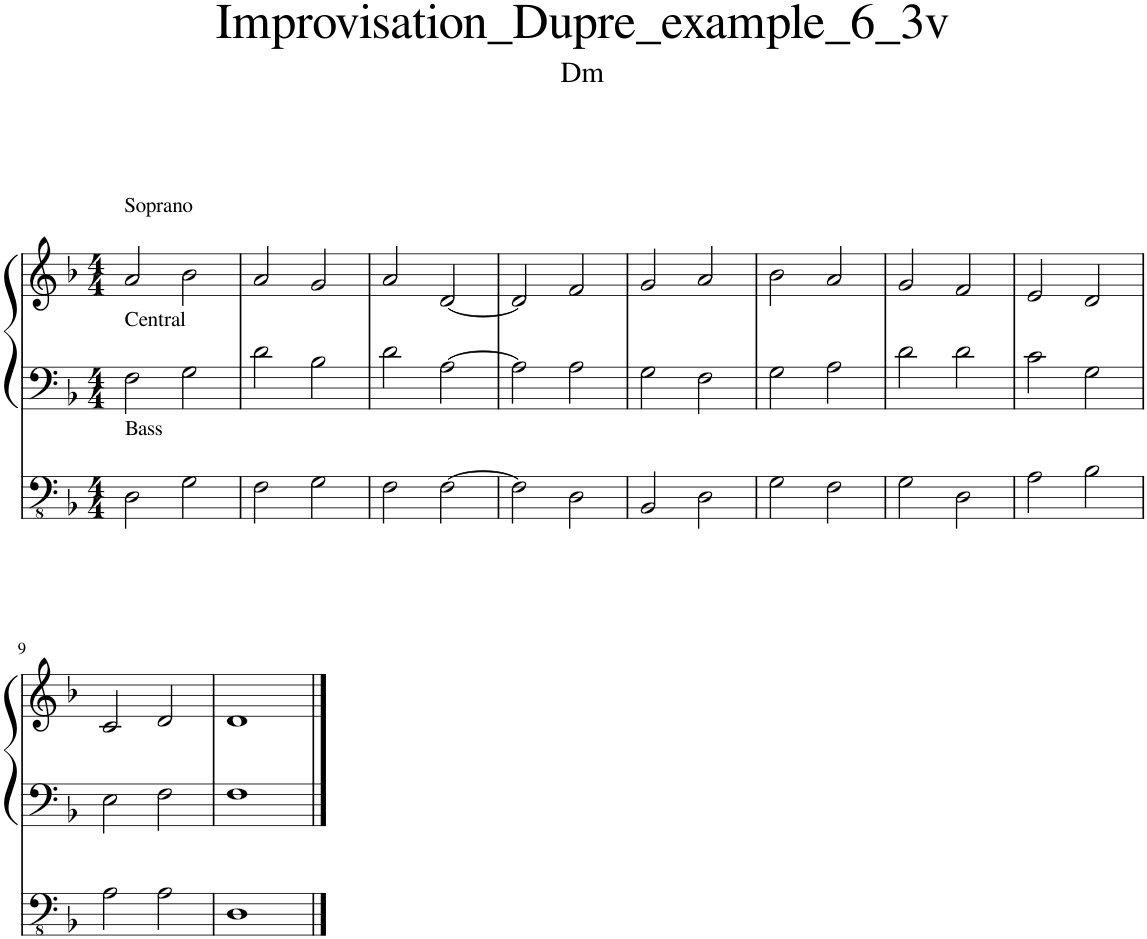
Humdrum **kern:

**kern	**kern	**kern
*part1	*part1	*part1
*staff3	*staff2	*staff1
*I"Orgue à tuyaux	*	*
*I'Org.	*	*
*clefFv4	*clefF4	*clefG2
*k[b-]	*k[b-]	*k[b-]
*M4/4	*M4/4	*M4/4
=1	=1	=1
!	!	!LO:TX:a:t=Soprano
!	!LO:TX:a:t=Central	!
!LO:TX:a:t=Bass	!	!
2DD\	2F\	2a/
2GG\	2G\	2b-\
=2	=2	=2
2FF\	2d\	2a/
2GG\	2B-\	2g/
=3	=3	=3
2FF\	2d\	2a/
[2FF\	[2A\	[2d/
=4	=4	=4
2FF\]	2A\]	2d/]
2DD\	2A\	2f/
=5	=5	=5
2BBB-/	2G\	2g/
2DD\	2F\	2a/
=6	=6	=6
2GG\	2G\	2b-\
2FF\	2A\	2a/
=7	=7	=7
2GG\	2d\	2g/
2DD\	2d\	2f/
=8	=8	=8
2AA\	2c\	2e/
2BB-\	2G\	2d/
!!LO:LB:g=z
=9	=9	=9
2AA\	2E\	2c/
2AA\	2F\	2d/
=10	=10	=10
1DD	1F	1d
==	==	==
*-	*-	*-
